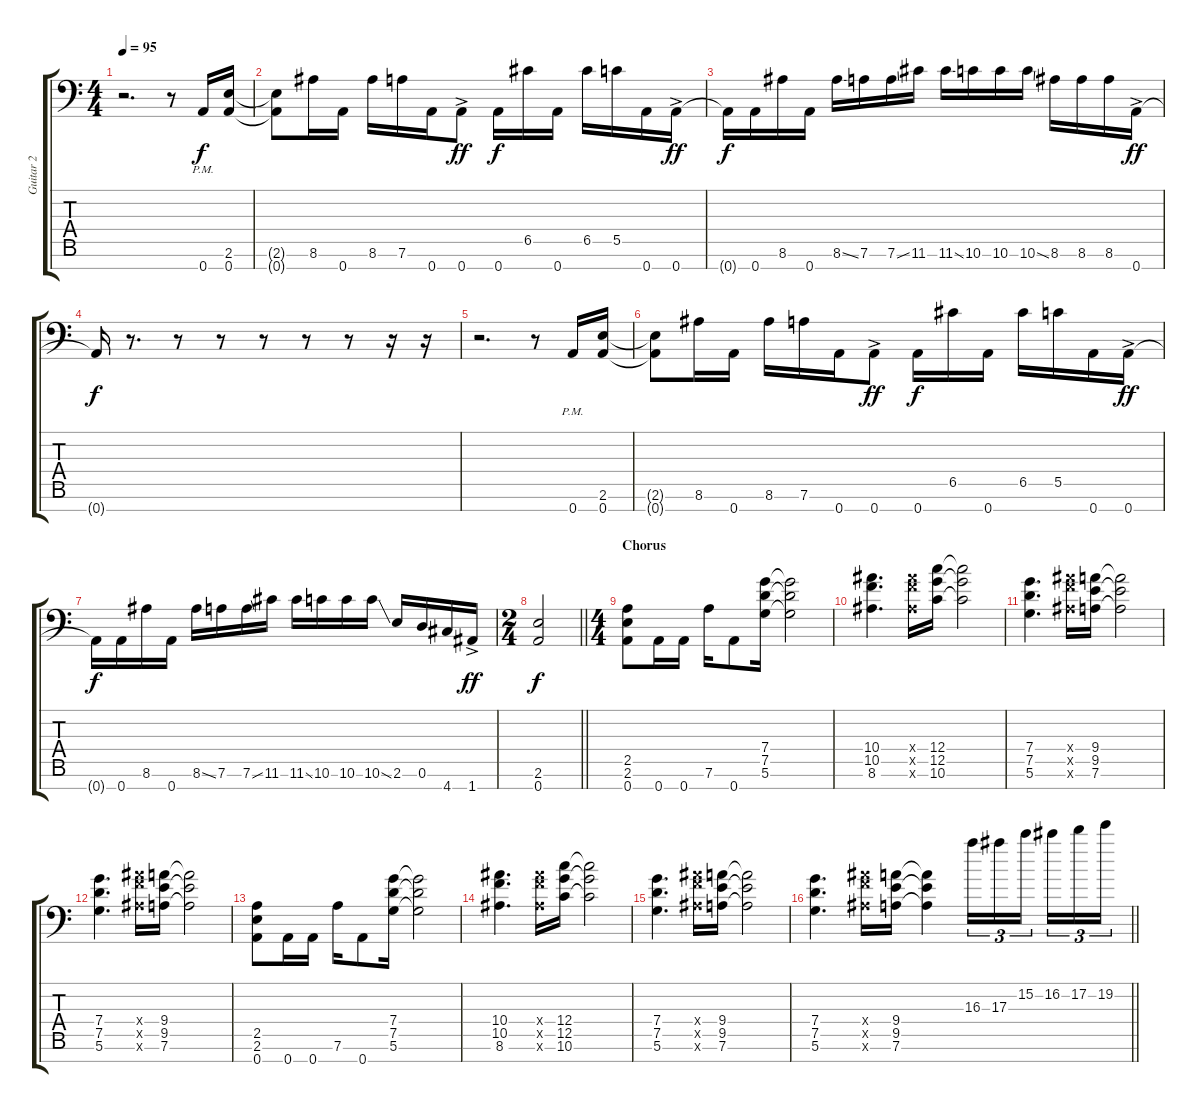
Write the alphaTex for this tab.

\track ("Guitar 2" "Guitar 2") {instrument overdrivenguitar}
\staff {score tabs}
\tuning (D4 A3 F3 C3 G2 D2 A1) {hide}
\ts (4 4)
\tempo 95
\clef f4
\ks c
r.2{d dy f} r.8 0.7{pm}.16 (2.6 0.7).16 |
(2.6{t} 0.7{t}).8 8.6.16 0.7.16 8.6.16 7.6.16 0.7.16 0.7{ac}.8{dy ff} 0.7.16{dy f} 6.5.16 0.7.16 6.5.16 5.5.16 0.7.16 0.7{ac}.16{dy ff} |
0.7{t}.16{dy f} 0.7.16 8.6.16 0.7.16 8.6{ss}.16 7.6.16 7.6{ss}.16 11.6.16 11.6{ss}.16 10.6.16 10.6.16 10.6{ss}.16 8.6.16 8.6.16 8.6.16 0.7{ac}.16{dy ff} |
0.7{t}.16{dy f} r.8{d} r.8 r.8 r.8 r.8 r.8 r.16 r.16 |
r.2{d} r.8 0.7{pm}.16 (2.6 0.7).16 |
(2.6{t} 0.7{t}).8 8.6.16 0.7.16 8.6.16 7.6.16 0.7.16 0.7{ac}.8{dy ff} 0.7.16{dy f} 6.5.16 0.7.16 6.5.16 5.5.16 0.7.16 0.7{ac}.16{dy ff} |
0.7{t}.16{dy f} 0.7.16 8.6.16 0.7.16 8.6{ss}.16 7.6.16 7.6{ss}.16 11.6.16 11.6{ss}.16 10.6.16 10.6.16 10.6{ss}.16 2.6.16 0.6.16 4.7.16 1.7{ac}.16{dy ff} |
\ts (2 4)
\barLineRight lightlight
(2.6 0.7).2{dy f} |
\ts (4 4)
\section ("" "Chorus")
(2.5 2.6 0.7).8 0.7.16 0.7.16 7.6.16 0.7.8 (7.4 7.5 5.6).16 (7.4{t} 7.5{t} 5.6{t}).2 |
(10.4 10.5 8.6).4{d} (10.4{x} 10.5{x} 8.6{x}).16 (12.4 12.5 10.6).16 (12.4{t} 12.5{t} 10.6{t}).2 |
(7.4 7.5 5.6).4{d} (10.4{x} 10.5{x} 8.6{x}).16 (9.4 9.5 7.6).16 (9.4{t} 9.5{t} 7.6{t}).2 |
(7.4 7.5 5.6).4{d} (10.4{x} 10.5{x} 8.6{x}).16 (9.4 9.5 7.6).16 (9.4{t} 9.5{t} 7.6{t}).2 |
(2.5 2.6 0.7).8 0.7.16 0.7.16 7.6.16 0.7.8 (7.4 7.5 5.6).16 (7.4{t} 7.5{t} 5.6{t}).2 |
(10.4 10.5 8.6).4{d} (10.4{x} 10.5{x} 8.6{x}).16 (12.4 12.5 10.6).16 (12.4{t} 12.5{t} 10.6{t}).2 |
(7.4 7.5 5.6).4{d} (10.4{x} 10.5{x} 8.6{x}).16 (9.4 9.5 7.6).16 (9.4{t} 9.5{t} 7.6{t}).2 |
\barLineRight lightlight
(7.4 7.5 5.6).4{d} (10.4{x} 10.5{x} 8.6{x}).16 (9.4 9.5 7.6).16 (9.4{t} 9.5{t} 7.6{t}).4 16.3.16{tu (3 2)} 17.3.16{tu (3 2)} 15.2.16{tu (3 2) beam splitsecondary} 16.2.16{tu (3 2)} 17.2.16{tu (3 2)} 19.2.16{tu (3 2)}
